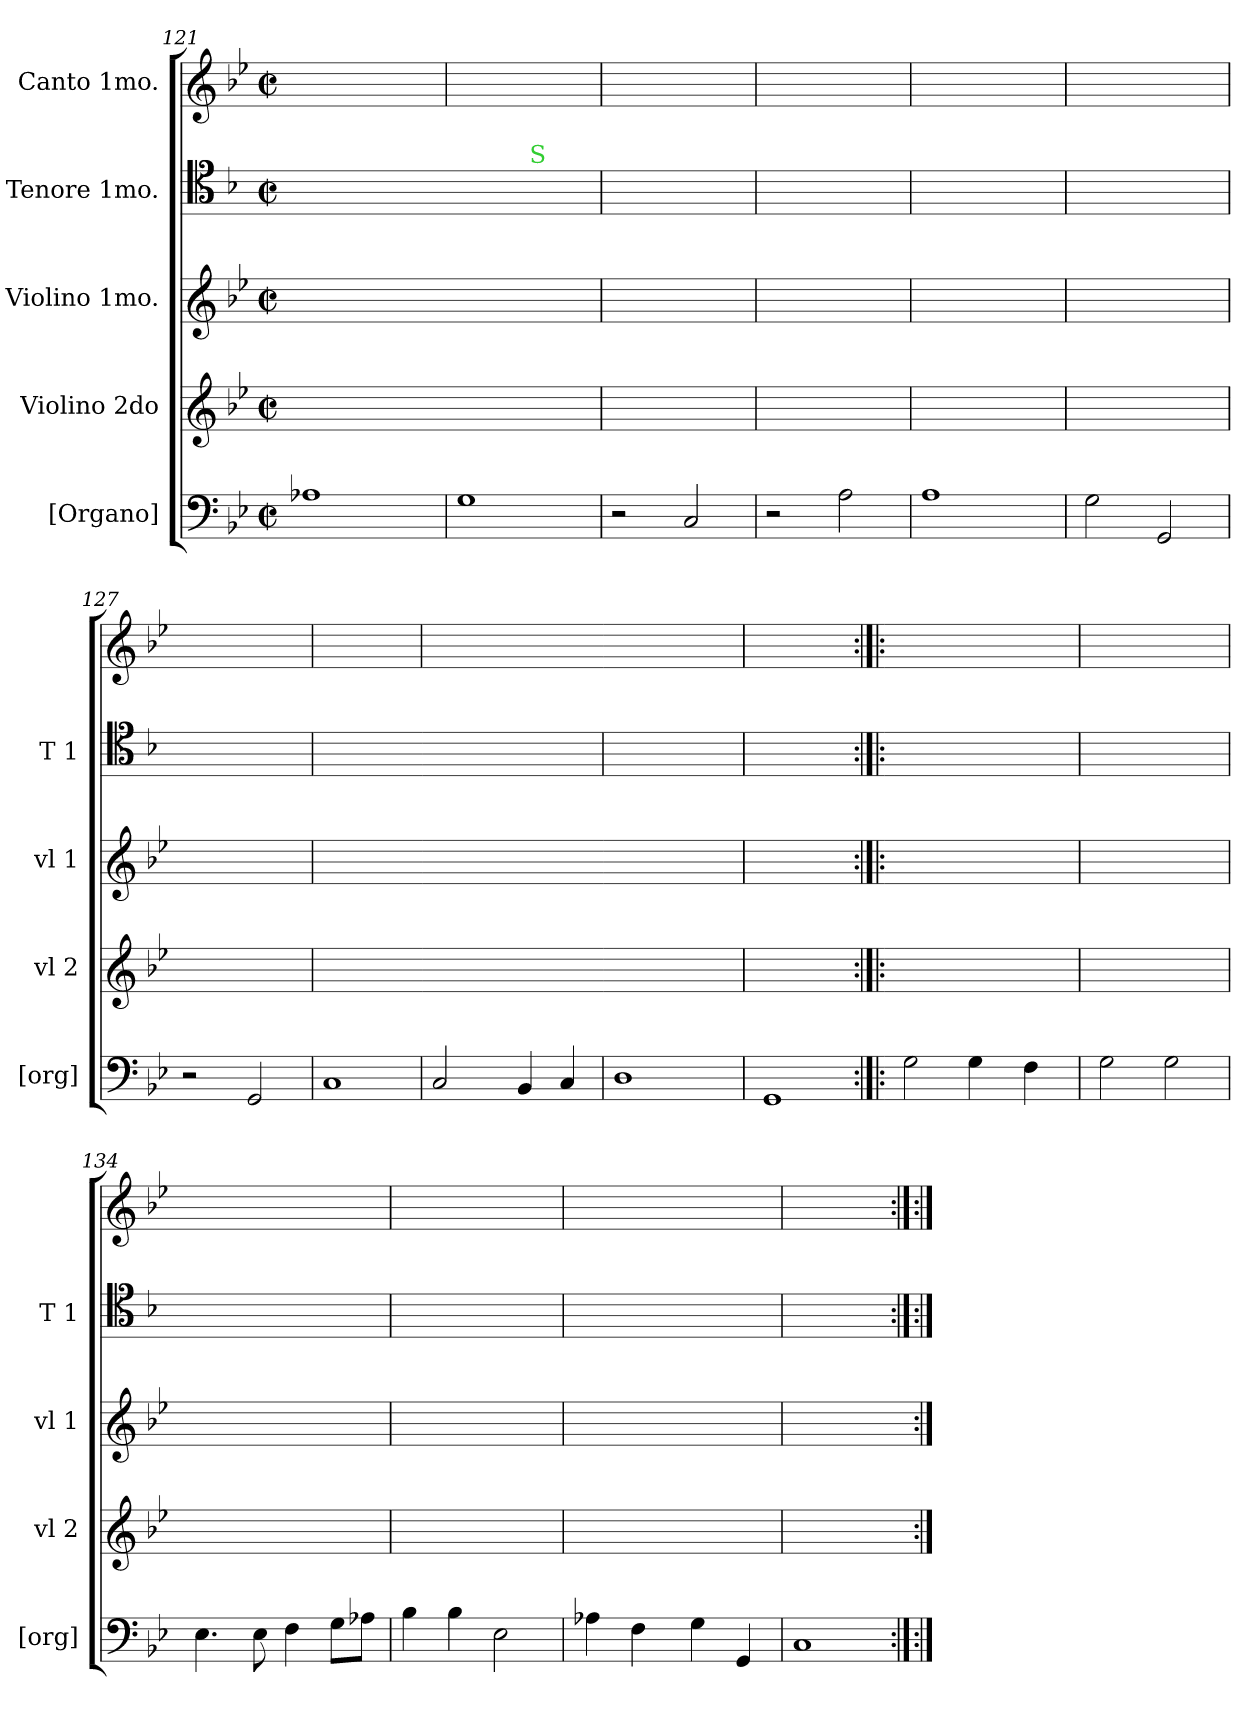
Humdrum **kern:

**kern	**kern	**kern	**kern	**text	**text	**text	**text	**kern	**text	**text	**text	**text	**text	**text
*part5	*part4	*part3	*part2	*part2	*part2	*part2	*part2	*part1	*part1	*part1	*part1	*part1	*part1	*part1
*staff5	*staff4	*staff3	*staff2	*staff2	*staff2	*staff2	*staff2	*staff1	*staff1	*staff1	*staff1	*staff1	*staff1	*staff1
*I"[Organo]	*I"Violino 2do	*I"Violino 1mo.	*I"Tenore 1mo.	*	*	*	*	*I"Canto 1mo.	*	*	*	*	*	*
*I'[org]	*I'vl 2	*I'vl 1	*I'T 1	*	*	*	*	*	*	*	*	*	*	*
*clefF4	*clefG2	*clefG2	*clefC4	*	*	*	*	*clefG2	*	*	*	*	*	*
*k[b-e-]	*k[b-e-]	*k[b-e-]	*k[b-]	*	*	*	*	*k[b-e-]	*	*	*	*	*	*
*M2/2	*M2/2	*M2/2	*M2/2	*	*	*	*	*M2/2	*	*	*	*	*	*
*met(c|)	*met(c|)	*met(c|)	*met(c|)	*	*	*	*	*met(c|)	*	*	*	*	*	*
=121	=121	=121	=121	=121	=121	=121	=121	=121	=121	=121	=121	=121	=121	=121
1A-X	1ryy	1ryy	[1cyy	-rze-	ra-	nie-	-ne-	2gg\yy	-sta-	lu-	ſtwo-	dzis	-ne	pła-
.	.	.	.	.	.	.	.	2ff\yy	.	.	-rze-	ra-	nie-	-nę-
=122	=122	=122	=122-	=122	=122	=122	=122	=122	=122	=122	=122	=122	=122	=122
!	!	!	!LO:N:vis=4	!	!	!	!	!	!	!	!	!	!	!
1G	1ryy	1ryy	2c!\yy]	.	.	.	.	1ggyy	-ie	-dzie	-nie,	-dosc,	-bo,	-ty,
!	!	!	!LO:TX:a:color=limegreen:t=S	!	!	!	!	!	!	!	!	!	!	!
.	.	.	2B-\yy	-nie	-dosc	-bo	-ty	.	.	.	.	.	.	.
=123	=123	=123	=123	=123	=123	=123	=123	=123	=123	=123	=123	=123	=123	=123
2r	1ryy	1ryy	2ryy	.	.	.	.	2ryy	.	.	.	.	.	.
2C/	.	.	2en\yy	ach	ach	ach	ach	2gg\yy	ach	ach	ach	ach	ach	ach
=124	=124	=124	=124	=124	=124	=124	=124	=124	=124	=124	=124	=124	=124	=124
2r	1ryy	1ryy	2ryy	.	.	.	.	2ryy	.	.	.	.	.	.
2A\	.	.	2c\yy	rze-	od-	la-	bez	2ee-\yy	ach	ach	ach	ach	ach	u-
=125	=125	=125	=125	=125	=125	=125	=125	=125	=125	=125	=125	=125	=125	=125
1A	1ryy	1ryy	1cyy	-wli-	-ie-	-men-	utu-	2ee-\yy	smu-	rosz-	rze-	o-	la-	-tu-
.	.	.	.	.	.	.	.	2ff\yy	.	-ko-	-wli-	-die-	-men-	-le-
=126	=126	=126	=126	=126	=126	=126	=126	=126	=126	=126	=126	=126	=126	=126
2G\	1ryy	1ryy	1Bnyy	-wo	-to	-tuycie	-lenia	1ggyy	-tna	-szy	-wo	-to	-tuycie	-nia
2GG/	.	.	.	.	.	.	.	.	.	.	.	.	.	.
=127	=127	=127	=127	=127	=127	=127	=127	=127	=127	=127	=127	=127	=127	=127
2r	1ryy	1ryy	2ryy	.	.	.	.	2ryy	.	.	.	.	.	.
2GG/	.	.	2Bn\yy	płacz-	y	ſlon-	Niech	2dd\yy	y	y	płacz-	y	Słon-	Niech
=128	=128	=128	=128	=128	=128	=128	=128	=128	=128	=128	=128	=128	=128	=128
1C	1ryy	1ryy	1cyy	-cie	we-	-nce	y	1ee-yy	Wiel-	wiel-	-cie	We-	-ce	y
=129	=129	=129	=129-	=129	=129	=129	=129	=129	=129	=129	=129	=129	=129	=129
2C/	1ryy	1ryy	2c\yy	Du-	-se-	Mie-	zy-	4ee-\yy	-kiey	-kiey	Du-	-se-	Mie-	Zy-
.	.	.	.	.	.	.	.	4ff\yy	.	.	.	.	.	.
4BB-/	.	.	2d\yy	-chy	-le	-siąc	-wioł	[2gg\yy	za-	ra-	-chy	-le	-ſiąc	-wioł
4C/	.	.	.	.	.	.	.	.	.	.	.	.	.	.
=130	=130	=130	=130	=130-	=130-	=130-	=130-	=130-	=130-	=130-	=130-	=130-	=130-	=130-
1D	1ryy	1ryy	1Ayy	swie-	wzie-	gwia-	kaz-	2gg\yy]	.	.	.	.	.	.
.	.	.	.	.	.	.	.	2ff\yy	-ło-	-do-	Swie-	Swię-	Gwia-	Kaz-
=131	=131	=131	=131	=131	=131	=131	=131	=131	=131	=131	=131	=131	=131	=131
1GG	1ryy	1ryy	1Bnyy	-te	-te	-zdy	-dy	1ggyy	-sci	-sci	-te	-te	-zdy	-dÿ
=132:|!|:	=132:|!|:	=132:|!|:	=132:|!|:	=132:|!|:	=132:|!|:	=132:|!|:	=132:|!|:	=132:|!|:	=132:|!|:	=132:|!|:	=132:|!|:	=132:|!|:	=132:|!|:	=132:|!|:
2G\	1ryy	1ryy	2Bn\yy	Płac-	.	Pła-	.	2dd\yy	Ley-	.	Płacz-	.	.	Płacz-
4G\	.	.	8B\Lyy	-cie	.	-cie	.	8dd\Lyy	-cie	.	-cie	.	.	-cie
.	.	.	8c\Jyy	.	.	.	.	8ee-\Jyy	.	.	.	.	.	.
4F\	.	.	8d\Lyy	przy	.	ſer-	.	8ff\Lyy	łzy	.	przy	.	.	ſer-
.	.	.	8c\Jyy	.	.	.	.	8ee-\Jyy	.	.	.	.	.	.
=133	=133	=133	=133	=133	=133	=133	=133	=133	=133	=133	=133	=133	=133	=133
2G\	1ryy	1ryy	2Bn\yy	smier-	.	-decz-	.	2dd\yy	gorz-	.	ſmier-	.	.	-decz-
2G\	.	.	2B\yy	-ci	.	-nie	.	2dd\yy	-kie	.	-ci	.	.	-nie
=134	=134	=134	=134	=134	=134	=134	=134	=134	=134	=134	=134	=134	=134	=134
4.E-\	1ryy	1ryy	4.e-X\yy	płac-	.	za-	.	4.gg\yy	płacz-	.	płacz-	.	.	za-
8E-\	.	.	8e-\yy	-cie	.	-mor-	.	8gg\yy	-cie	.	-cie	.	.	-mor-
4F\	.	.	4f\yy	przy	.	-do-	.	4aa-X\yy	za-	.	przy	.	.	-do-
8G\L	.	.	4e-\yy	po-	.	-wa-	.	4gg\yy	-bi-	.	po-	.	.	-wa-
8A-X\J	.	.	.	.	.	.	.	.	.	.	.	.	.	.
=135	=135	=135	=135	=135	=135	=135	=135	=135	=135	=135	=135	=135	=135	=135
4B-\	1ryy	1ryy	4d\yy	-grze-	.	-ne-	.	4ff\yy	-te-	.	-grze-	.	.	-ne-
4B-\	.	.	4d\yy	.	.	-go	.	4ff\yy	-go	.	-bie	.	.	-go
2E-\	.	.	2e-X\yy	-bie	.	ach	.	2gg\yy	Bo-	.	Bo-	.	.	ach
=136	=136	=136	=136	=136	=136	=136	=136	=136	=136	=136	=136	=136	=136	=136
4A-X\	1ryy	1ryy	4c\yy	Bo-	.	ſy-	.	4ee-\yy	-ga	.	-ga	.	.	Sy-
4F\	.	.	8d\Lyy	-ga	.	-na	.	8ff\Lyy	wa-	.	Na	.	.	-na
.	.	.	8c\Jyy	.	.	.	.	8ee-\Jyy	.	.	.	.	.	Bo-
4G\	.	.	4c\yy	na	.	Bo-	.	2dd\yy	-ſze-	.	nie-	.	.	-ze-
4GG/	.	.	4B-\yy	Nie-	.	-ze-	.	.	.	.	.	.	.	.
=137	=137	=137	=137	=137	=137	=137	=137	=137	=137	=137	=137	=137	=137	=137
1C	1ryy	1ryy	1cyy	-bie	.	-go	.	1ccyy	-go	.	-bie	.	.	-go
=:|!	=:|!	=||	=:|!	=:|!	=:|!	=:|!	=:|!	=:|!	=:|!	=:|!	=:|!	=:|!	=:|!	=:|!
*-	*-	*-	*-	*-	*-	*-	*-	*-	*-	*-	*-	*-	*-	*-
